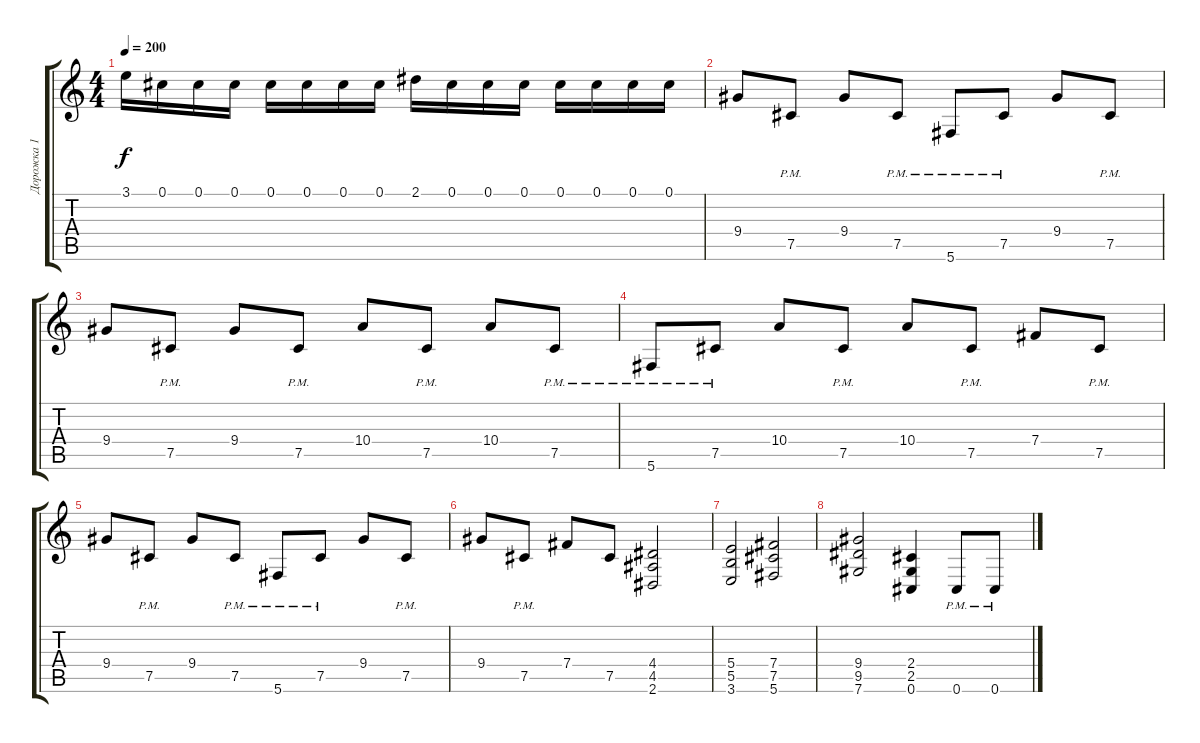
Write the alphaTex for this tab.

\track ("Дорожка 1" "Дорожка 1") {instrument overdrivenguitar}
\staff {score tabs}
\tuning (Db4 Ab3 E3 B2 Gb2 Db2) {hide}
\ts (4 4)
\tempo 200
\clef g2
\ks c
3.1.16{dy f} 0.1.16 0.1.16 0.1.16 0.1.16 0.1.16 0.1.16 0.1.16 2.1.16 0.1.16 0.1.16 0.1.16 0.1.16 0.1.16 0.1.16 0.1.16 |
9.4.8 7.5{pm}.8 9.4.8 7.5{pm}.8 5.6{pm}.8 7.5{pm}.8 9.4.8 7.5{pm}.8 |
9.4.8 7.5{pm}.8 9.4.8 7.5{pm}.8 10.4.8 7.5{pm}.8 10.4.8 7.5{pm}.8 |
5.6{pm}.8 7.5{pm}.8 10.4.8 7.5{pm}.8 10.4.8 7.5{pm}.8 7.4.8 7.5{pm}.8 |
9.4.8 7.5{pm}.8 9.4.8 7.5{pm}.8 5.6{pm}.8 7.5{pm}.8 9.4.8 7.5{pm}.8 |
9.4.8 7.5{pm}.8 7.4.8 7.5.8 (4.4 4.5 2.6).2 |
(5.4 5.5 3.6).2 (7.4 7.5 5.6).2 |
(9.4 9.5 7.6).2 (2.4 2.5 0.6).4 0.6{pm}.8 0.6{pm}.8
